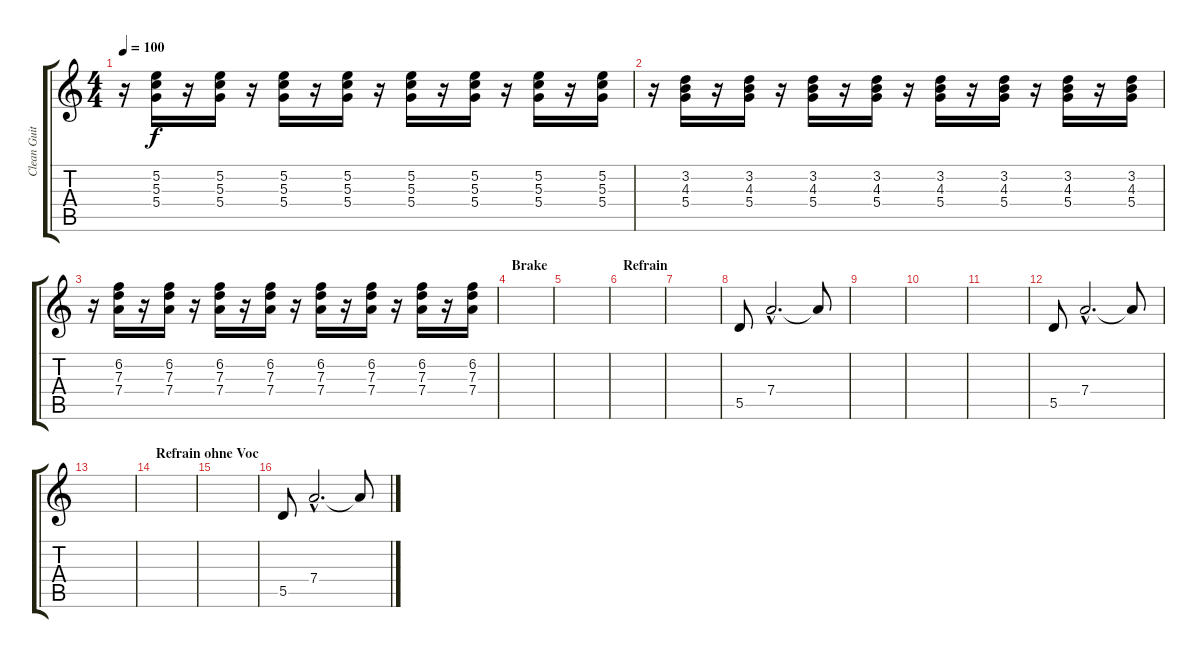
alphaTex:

\track ("Clean Guitar" "Clean Guit") {instrument electricguitarclean}
\staff {score tabs}
\tuning (E4 B3 G3 D3 A2 E2) {hide}
\ts (4 4)
\tempo 100
\clef g2
\ks c
r.16{dy f} (5.2 5.3 5.4).16 r.16 (5.2 5.3 5.4).16 r.16 (5.2 5.3 5.4).16 r.16 (5.2 5.3 5.4).16 r.16 (5.2 5.3 5.4).16 r.16 (5.2 5.3 5.4).16 r.16 (5.2 5.3 5.4).16 r.16 (5.2 5.3 5.4).16 |
r.16 (3.2 4.3 5.4).16 r.16 (3.2 4.3 5.4).16 r.16 (3.2 4.3 5.4).16 r.16 (3.2 4.3 5.4).16 r.16 (3.2 4.3 5.4).16 r.16 (3.2 4.3 5.4).16 r.16 (3.2 4.3 5.4).16 r.16 (3.2 4.3 5.4).16 |
r.16 (6.2 7.3 7.4).16 r.16 (6.2 7.3 7.4).16 r.16 (6.2 7.3 7.4).16 r.16 (6.2 7.3 7.4).16 r.16 (6.2 7.3 7.4).16 r.16 (6.2 7.3 7.4).16 r.16 (6.2 7.3 7.4).16 r.16 (6.2 7.3 7.4).16 |
\section ("" "Brake")
|
|
\section ("" "Refrain")
|
|
5.5.8{volume 13 instrument overdrivenguitar} 7.4{hac}.2{d} 7.4{t}.8 |
|
|
|
5.5.8{volume 13 instrument overdrivenguitar} 7.4{hac}.2{d} 7.4{t}.8 |
|
\section ("" "Refrain ohne Voc")
|
|
5.5.8{volume 13 instrument overdrivenguitar} 7.4{hac}.2{d} 7.4{t}.8
